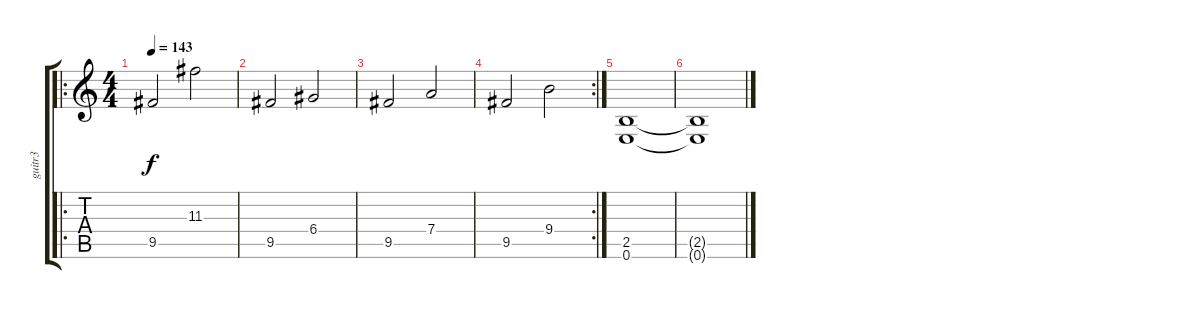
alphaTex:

\track ("guitr3" "guitr3") {instrument overdrivenguitar}
\staff {score tabs}
\tuning (E4 B3 G3 D3 A2 E2) {hide}
\ro
\ts (4 4)
\tempo 143
\clef g2
\ks c
9.5.2{dy f} 11.3.2 |
9.5.2 6.4.2 |
9.5.2 7.4.2 |
\rc 2
9.5.2 9.4.2 |
(2.5 0.6).1 |
(2.5{t} 0.6{t}).1
